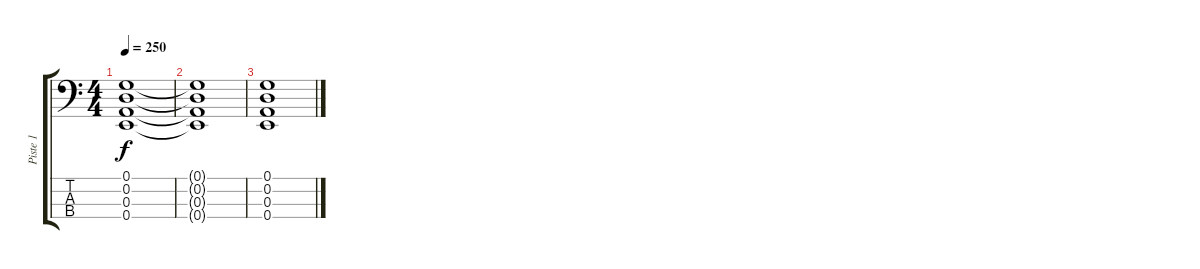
\track ("Piste 1" "Piste 1") {instrument electricbassfinger}
\staff {score tabs}
\tuning (G2 D2 A1 E1) {hide}
\ts (4 4)
\tempo 250
\clef f4
\ks c
(0.1{t} 0.2{t} 0.3{t} 0.4{t}).1{dy f} |
(0.1{t} 0.2{t} 0.3{t} 0.4{t}).1 |
(0.1 0.2 0.3 0.4).1{volume 16 balance 8 instrument slapbass2}
